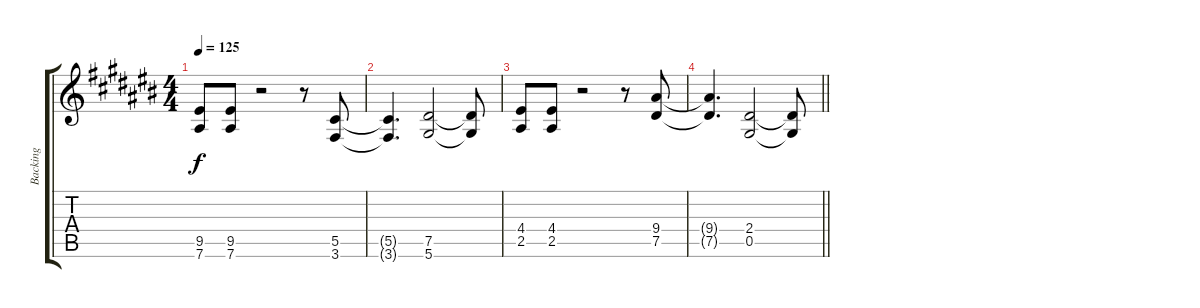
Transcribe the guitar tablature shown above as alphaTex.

\track ("Backing" "Backing") {instrument distortionguitar}
\staff {score tabs}
\tuning (Eb4 Bb3 Gb3 Db3 Ab2 Eb2) {hide}
\ts (4 4)
\tempo 125
\clef g2
\ks c#
(9.5 7.6).8{dy f} (9.5 7.6).8 r.2 r.8 (5.5 3.6).8 |
(5.5{t} 3.6{t}).4{d} (7.5 5.6).2 (7.5{t} 5.6{t}).8 |
(4.4 2.5).8 (4.4 2.5).8 r.2 r.8 (9.4 7.5).8 |
\barLineRight lightlight
(9.4{t} 7.5{t}).4{d} (2.4 0.5).2 (2.4{t} 0.5{t}).8
